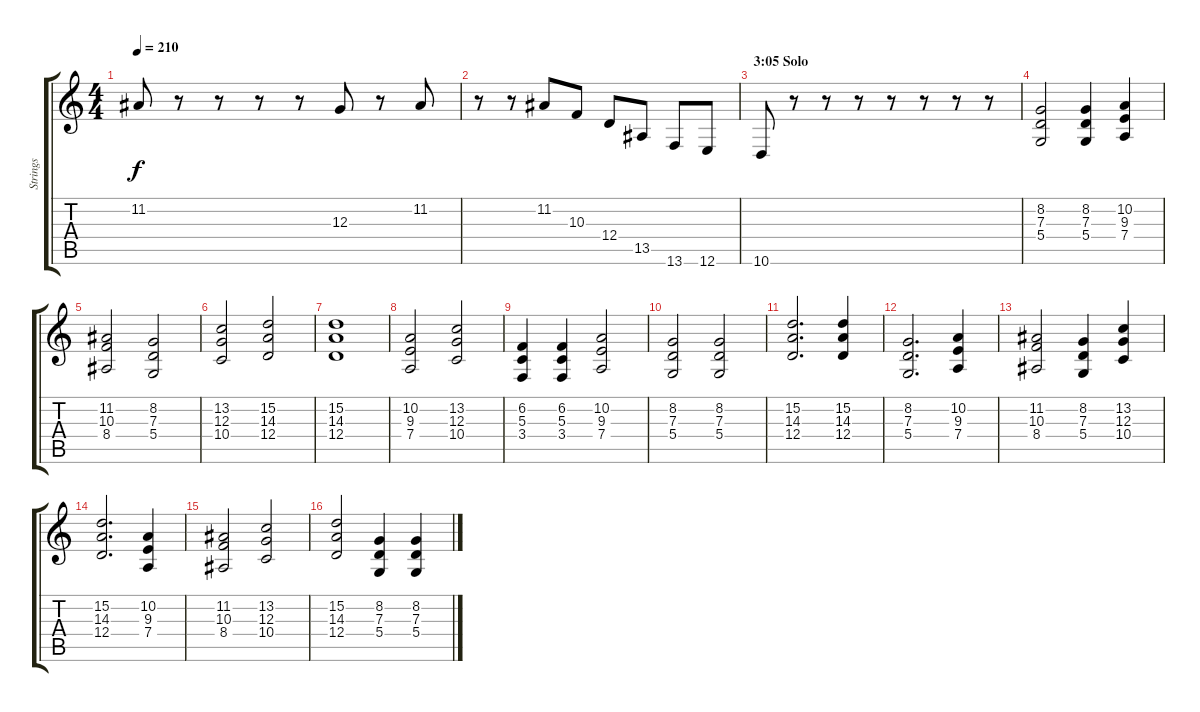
\track ("Strings" "Strings") {instrument stringensemble1}
\staff {score tabs}
\tuning (E4 B3 G3 D3 A2 E2) {hide}
\ts (4 4)
\tempo 210
\clef g2
\ks c
11.2.8{dy f} r.8 r.8 r.8 r.8 12.3.8 r.8 11.2.8 |
r.8 r.8 11.2.8 10.3.8 12.4.8 13.5.8 13.6.8 12.6.8 |
\section ("" "3:05 Solo")
10.6.8 r.8 r.8 r.8 r.8 r.8 r.8 r.8 |
(8.2 7.3 5.4).2 (8.2 7.3 5.4).4 (10.2 9.3 7.4).4 |
(11.2 10.3 8.4).2 (8.2 7.3 5.4).2 |
(13.2 12.3 10.4).2 (15.2 14.3 12.4).2 |
(15.2 14.3 12.4).1 |
(10.2 9.3 7.4).2 (13.2 12.3 10.4).2 |
(6.2 5.3 3.4).4 (6.2 5.3 3.4).4 (10.2 9.3 7.4).2 |
(8.2 7.3 5.4).2 (8.2 7.3 5.4).2 |
(15.2 14.3 12.4).2{d} (15.2 14.3 12.4).4 |
(8.2 7.3 5.4).2{d} (10.2 9.3 7.4).4 |
(11.2 10.3 8.4).2 (8.2 7.3 5.4).4 (13.2 12.3 10.4).4 |
(15.2 14.3 12.4).2{d} (10.2 9.3 7.4).4 |
(11.2 10.3 8.4).2 (13.2 12.3 10.4).2 |
(15.2 14.3 12.4).2 (8.2 7.3 5.4).4 (8.2 7.3 5.4).4
